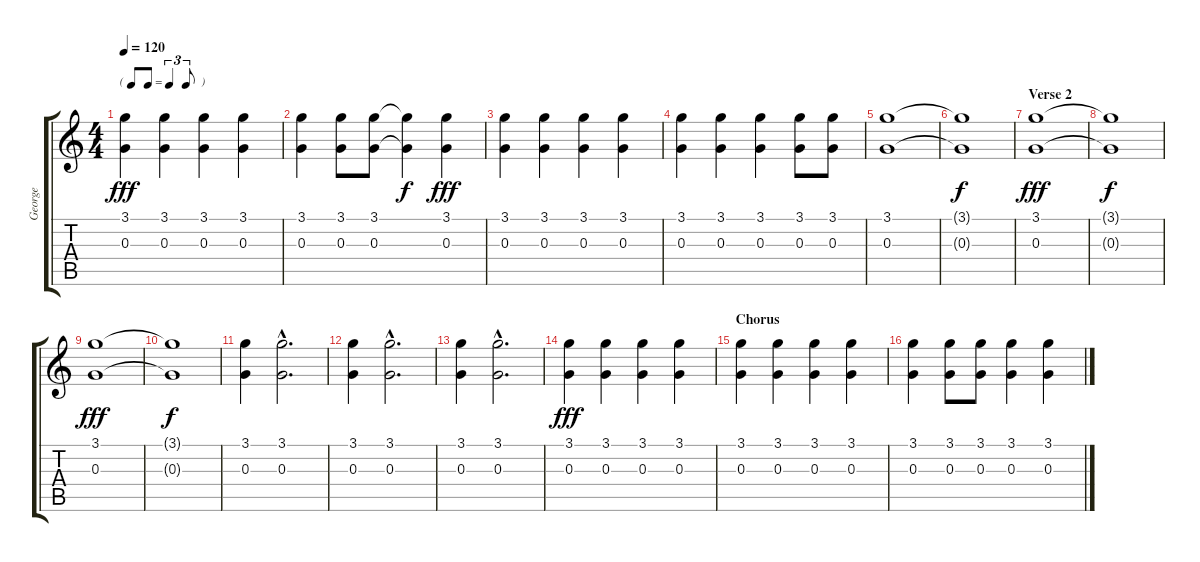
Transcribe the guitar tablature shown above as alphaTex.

\track ("George" "George") {instrument acousticguitarsteel}
\staff {score tabs}
\tuning (E4 B3 G3 D3 A2 E2) {hide}
\ts (4 4)
\tf triplet8th
\tempo 120
\clef g2
\ks c
(3.1 0.3).4{dy fff} (3.1 0.3).4 (3.1 0.3).4 (3.1 0.3).4 |
(3.1 0.3).4 (3.1 0.3).8 (3.1 0.3).8 (3.1{t} 0.3{t}).4{dy f} (3.1 0.3).4{dy fff} |
(3.1 0.3).4 (3.1 0.3).4 (3.1 0.3).4 (3.1 0.3).4 |
(3.1 0.3).4 (3.1 0.3).4 (3.1 0.3).4 (3.1 0.3).8 (3.1 0.3).8 |
(3.1 0.3).1 |
(3.1{t} 0.3{t}).1{dy f} |
\section ("" "Verse 2")
(3.1 0.3).1{dy fff} |
(3.1{t} 0.3{t}).1{dy f} |
(3.1 0.3).1{dy fff} |
(3.1{t} 0.3{t}).1{dy f} |
(3.1 0.3).4 (3.1{hac} 0.3{hac}).2{d} |
(3.1 0.3).4 (3.1{hac} 0.3{hac}).2{d} |
(3.1 0.3).4 (3.1{hac} 0.3{hac}).2{d} |
(3.1 0.3).4{dy fff} (3.1 0.3).4 (3.1 0.3).4 (3.1 0.3).4 |
\section ("" "Chorus")
(3.1 0.3).4 (3.1 0.3).4 (3.1 0.3).4 (3.1 0.3).4 |
(3.1 0.3).4 (3.1 0.3).8 (3.1 0.3).8 (3.1 0.3).4 (3.1 0.3).4
